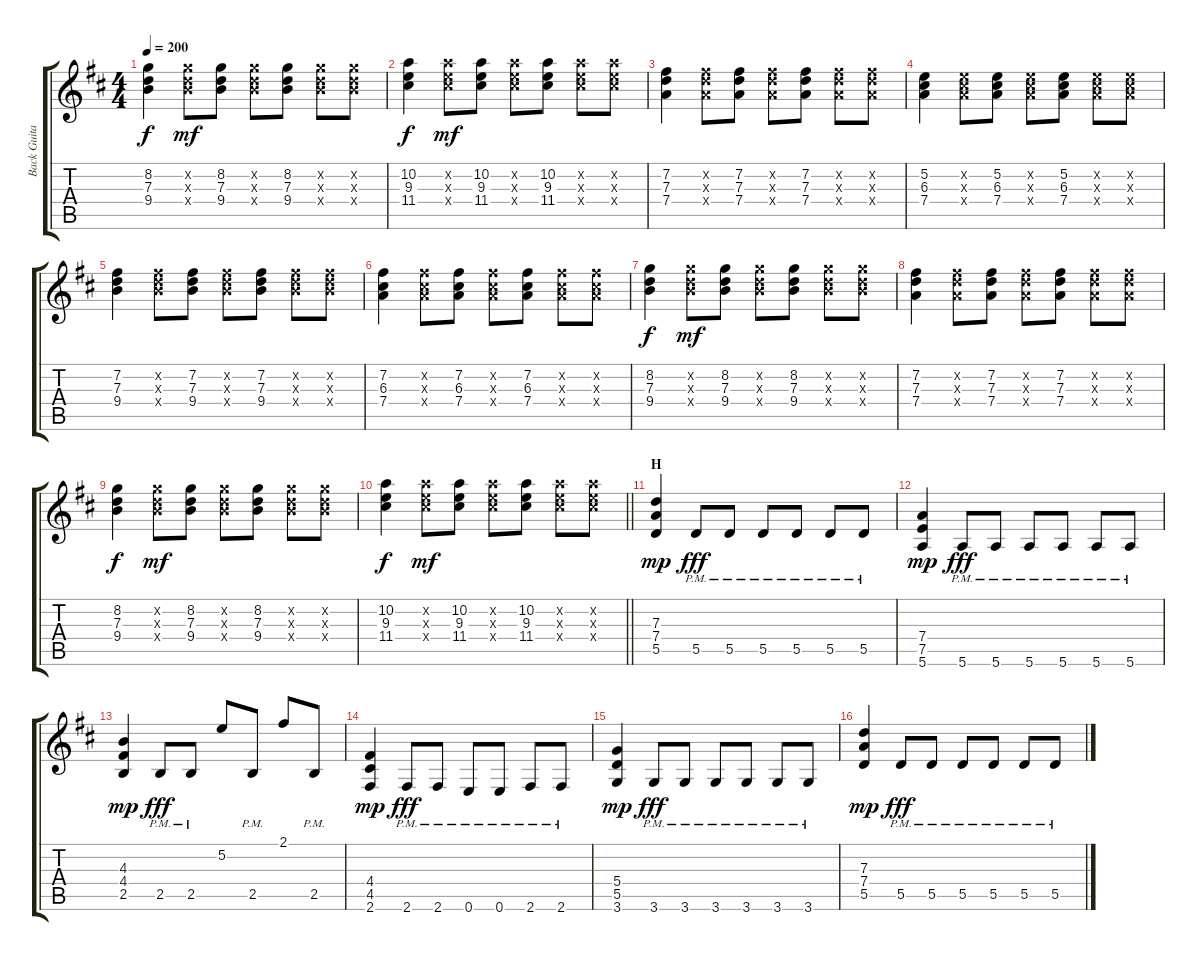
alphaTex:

\track ("Back Guitar(Right ch.)" "Back Guita") {instrument distortionguitar}
\staff {score tabs}
\tuning (E4 B3 G3 D3 A2 E2) {hide}
\ts (4 4)
\tempo 200
\clef g2
\ks d
(8.2 7.3 9.4).4{dy f} (8.2{x} 7.3{x} 9.4{x}).8{dy mf} (8.2 7.3 9.4).8 (8.2{x} 7.3{x} 9.4{x}).8 (8.2 7.3 9.4).8 (8.2{x} 7.3{x} 9.4{x}).8 (8.2{x} 7.3{x} 9.4{x}).8 |
(10.2 9.3 11.4).4{dy f} (10.2{x} 9.3{x} 11.4{x}).8{dy mf} (10.2 9.3 11.4).8 (10.2{x} 9.3{x} 11.4{x}).8 (10.2 9.3 11.4).8 (10.2{x} 9.3{x} 11.4{x}).8 (10.2{x} 9.3{x} 11.4{x}).8 |
(7.2 7.3 7.4).4 (7.2{x} 7.3{x} 7.4{x}).8 (7.2 7.3 7.4).8 (7.2{x} 7.3{x} 7.4{x}).8 (7.2 7.3 7.4).8 (7.2{x} 7.3{x} 7.4{x}).8 (7.2{x} 7.3{x} 7.4{x}).8 |
(5.2 6.3 7.4).4 (5.2{x} 6.3{x} 7.4{x}).8 (5.2 6.3 7.4).8 (5.2{x} 6.3{x} 7.4{x}).8 (5.2 6.3 7.4).8 (5.2{x} 6.3{x} 7.4{x}).8 (5.2{x} 6.3{x} 7.4{x}).8 |
(7.2 7.3 9.4).4 (7.2{x} 7.3{x} 9.4{x}).8 (7.2 7.3 9.4).8 (7.2{x} 7.3{x} 9.4{x}).8 (7.2 7.3 9.4).8 (7.2{x} 7.3{x} 9.4{x}).8 (7.2{x} 7.3{x} 9.4{x}).8 |
(7.2 6.3 7.4).4 (7.2{x} 6.3{x} 7.4{x}).8 (7.2 6.3 7.4).8 (7.2{x} 6.3{x} 7.4{x}).8 (7.2 6.3 7.4).8 (7.2{x} 6.3{x} 7.4{x}).8 (7.2{x} 6.3{x} 7.4{x}).8 |
(8.2 7.3 9.4).4{dy f} (8.2{x} 7.3{x} 9.4{x}).8{dy mf} (8.2 7.3 9.4).8 (8.2{x} 7.3{x} 9.4{x}).8 (8.2 7.3 9.4).8 (8.2{x} 7.3{x} 9.4{x}).8 (8.2{x} 7.3{x} 9.4{x}).8 |
(7.2 7.3 7.4).4 (7.2{x} 7.3{x} 7.4{x}).8 (7.2 7.3 7.4).8 (7.2{x} 7.3{x} 7.4{x}).8 (7.2 7.3 7.4).8 (7.2{x} 7.3{x} 7.4{x}).8 (7.2{x} 7.3{x} 7.4{x}).8 |
(8.2 7.3 9.4).4{dy f} (8.2{x} 7.3{x} 9.4{x}).8{dy mf} (8.2 7.3 9.4).8 (8.2{x} 7.3{x} 9.4{x}).8 (8.2 7.3 9.4).8 (8.2{x} 7.3{x} 9.4{x}).8 (8.2{x} 7.3{x} 9.4{x}).8 |
\barLineRight lightlight
(10.2 9.3 11.4).4{dy f} (10.2{x} 9.3{x} 11.4{x}).8{dy mf} (10.2 9.3 11.4).8 (10.2{x} 9.3{x} 11.4{x}).8 (10.2 9.3 11.4).8 (10.2{x} 9.3{x} 11.4{x}).8 (10.2{x} 9.3{x} 11.4{x}).8 |
\section ("" "H")
(7.3 7.4 5.5).4{txt "" dy mp instrument distortionguitar} 5.5{pm}.8{dy fff} 5.5{pm}.8 5.5{pm}.8 5.5{pm}.8 5.5{pm}.8 5.5{pm}.8 |
(7.4 7.5 5.6).4{dy mp} 5.6{pm}.8{dy fff} 5.6{pm}.8 5.6{pm}.8 5.6{pm}.8 5.6{pm}.8 5.6{pm}.8 |
(4.3 4.4 2.5).4{dy mp} 2.5{pm}.8{dy fff} 2.5{pm}.8 5.2.8 2.5{pm}.8 2.1.8 2.5{pm}.8 |
(4.4 4.5 2.6).4{dy mp} 2.6{pm}.8{dy fff} 2.6{pm}.8 0.6{pm}.8 0.6{pm}.8 2.6{pm}.8 2.6{pm}.8 |
(5.4 5.5 3.6).4{dy mp} 3.6{pm}.8{dy fff} 3.6{pm}.8 3.6{pm}.8 3.6{pm}.8 3.6{pm}.8 3.6{pm}.8 |
(7.3 7.4 5.5).4{dy mp} 5.5{pm}.8{dy fff} 5.5{pm}.8 5.5{pm}.8 5.5{pm}.8 5.5{pm}.8 5.5{pm}.8
